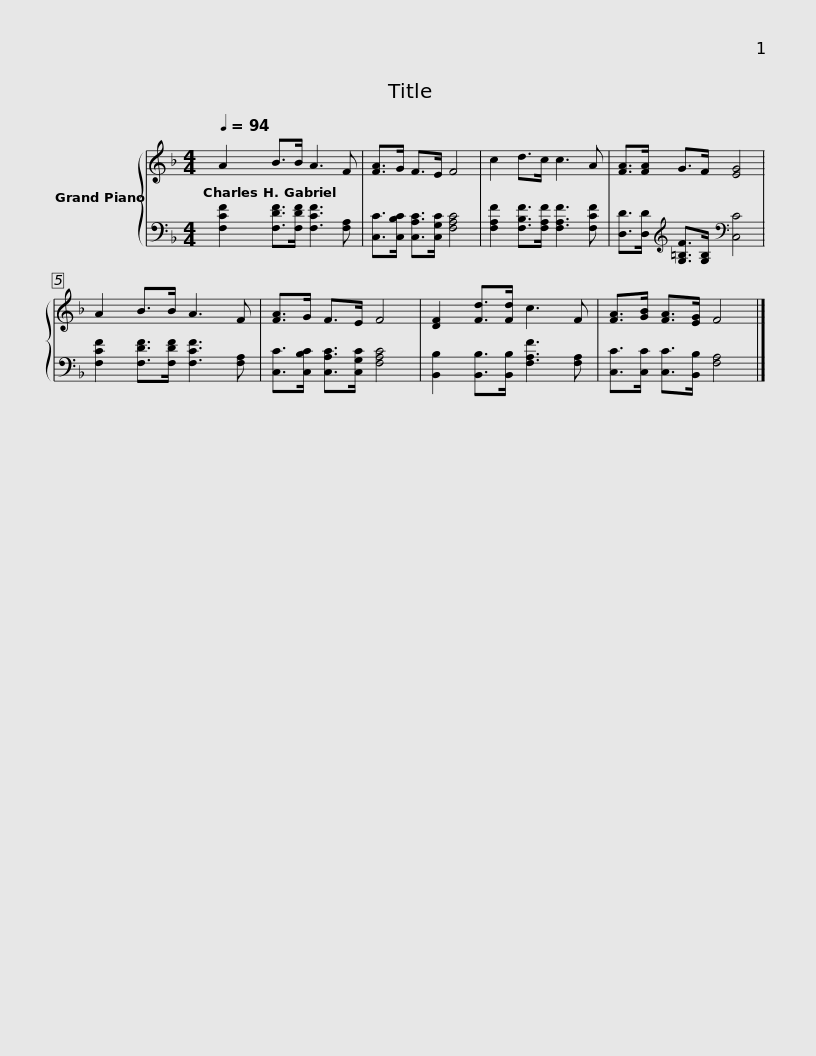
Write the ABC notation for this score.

X:1
%%score { 1 | 2 }
L:1/8
Q:1/4=94
M:4/4
I:linebreak $
K:F
V:1 treble
V:2 bass
V:1
 A2 B>B A3 F | [FA]>G F>E F4 | c2 d>c c3 A | [FA]>[FA] G>F [EG]4 | A2 B>B A3 F |$ %5
 [FA]>G F>E F4 | [DF]2 [Fd]>[Fd] c3 F | [FA]>[GB] [FA]>[EG] F4 |] %8
V:2
 [F,CF]2 [F,DF]>[F,DF] [F,CF]3 [F,A,] | [C,C]>[C,B,C] [C,A,C]>[C,G,C] [F,A,C]4 | [F,A,F]2 [F,B,F]>[F,A,F] [F,A,F]3 [F,CF] | [D,D]>[D,D][K:treble] [G,=B,F]>[G,B,][K:bass] [C,C]4 | [F,CF]2 [F,DF]>[F,DF] [F,CF]3 [F,A,] |$ %5
 [C,C]>[C,B,C] [C,A,C]>[C,G,C] [F,A,C]4 | [B,,B,]2 [B,,B,]>[B,,B,] [F,A,F]3 [F,A,] | [C,C]>[C,C] [C,C]>[B,,B,] [F,A,]4 |] %8
